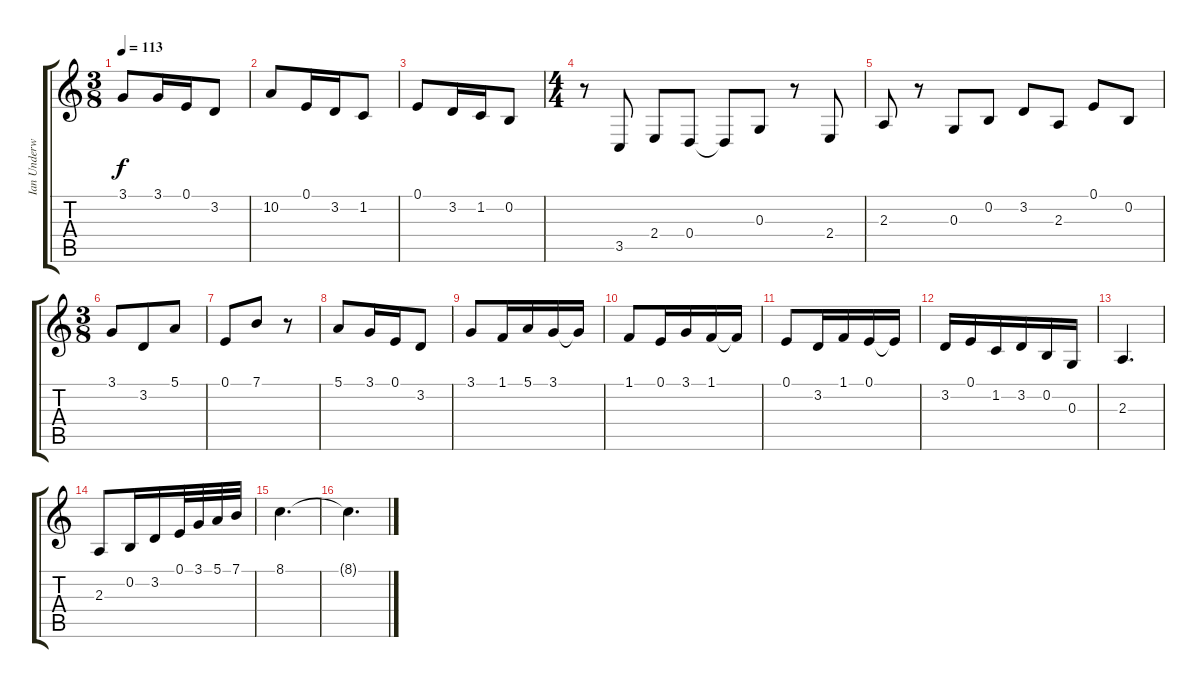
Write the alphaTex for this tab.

\track ("Ian Underwood" "Ian Underw") {instrument altosax}
\staff {score tabs}
\tuning (E4 B3 G3 D3 A2 E2) {hide}
\ts (3 8)
\tempo 113
\clef g2
\ks c
3.1.8{dy f} 3.1.16 0.1.16 3.2.8 |
10.2.8 0.1.16 3.2.16 1.2.8 |
0.1.8 3.2.16 1.2.16 0.2.8 |
\ts (4 4)
r.8 3.5.8 2.4.8 0.4.8 0.4{t}.8 0.3.8 r.8 2.4.8 |
2.3.8 r.8 0.3.8 0.2.8 3.2.8 2.3.8 0.1.8 0.2.8 |
\ts (3 8)
3.1.8 3.2.8 5.1.8 |
0.1.8 7.1.8 r.8 |
5.1.8 3.1.16 0.1.16 3.2.8 |
3.1.8 1.1.16 5.1.16 3.1.16 3.1{t}.16 |
1.1.8 0.1.16 3.1.16 1.1.16 1.1{t}.16 |
0.1.8 3.2.16 1.1.16 0.1.16 0.1{t}.16 |
3.2.16 0.1.16 1.2.16 3.2.16 0.2.16 0.3.16 |
2.3.4{d} |
2.3.8 0.2.16 3.2.16 0.1.32 3.1.32 5.1.32 7.1.32 |
8.1.4{d} |
8.1{t}.4{d}
